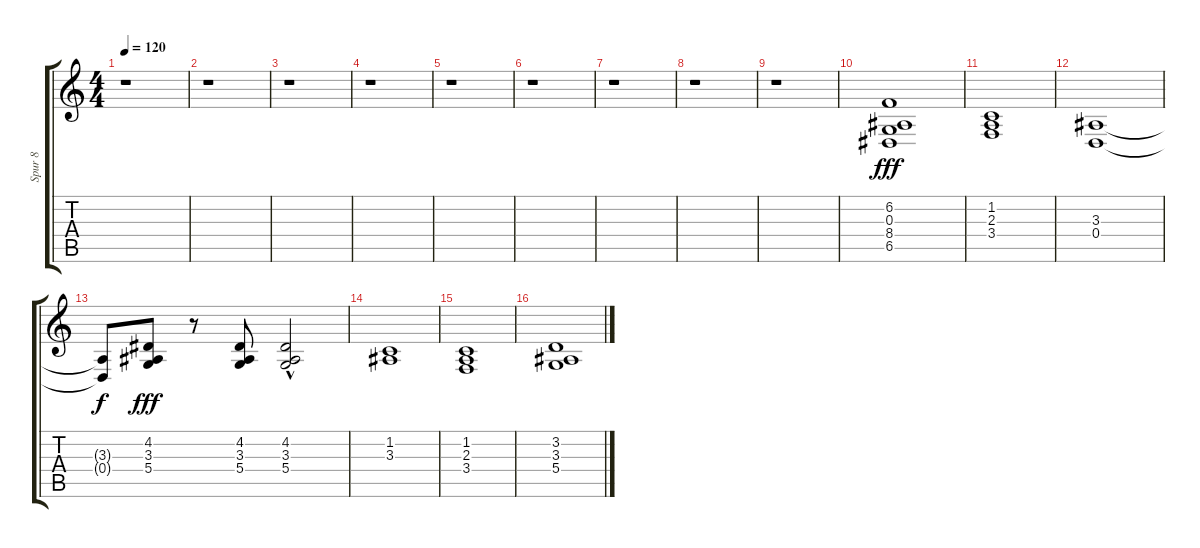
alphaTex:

\track ("Spur 8" "Spur 8") {instrument synthstrings1}
\staff {score tabs}
\tuning (E4 B3 G3 D3 A2 E2) {hide}
\ts (4 4)
\tempo 120
\clef g2
\ks c
r.1{dy fff} |
r.1 |
r.1 |
r.1 |
r.1 |
r.1 |
r.1 |
r.1 |
r.1 |
(6.2 0.3 8.4 6.5).1 |
(1.2 2.3 3.4).1 |
(3.3 0.4).1 |
(3.3{t} 0.4{t}).8{dy f} (4.2 3.3 5.4).8{dy fff} r.8 (4.2 3.3 5.4).8 (4.2{hac} 3.3{hac} 5.4).2 |
(1.2 3.3).1 |
(1.2 2.3 3.4).1 |
(3.2 3.3 5.4).1
